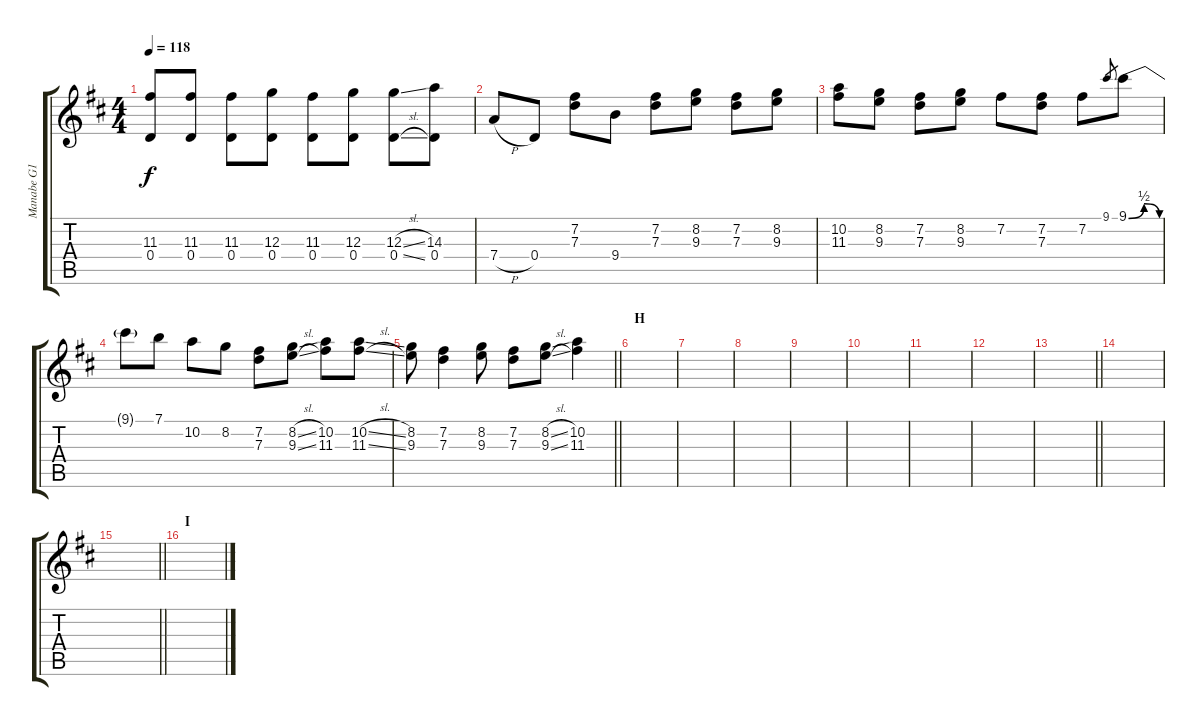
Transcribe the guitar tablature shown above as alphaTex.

\track ("Manabe G1" "Manabe G1") {instrument overdrivenguitar}
\staff {score tabs}
\tuning (E4 B3 G3 D3 A2 E2) {hide}
\ts (4 4)
\tempo 118
\clef g2
\ks d
(11.3{t} 0.4{t}).8{dy f} (11.3 0.4).8 (11.3 0.4).8 (12.3 0.4).8 (11.3 0.4).8 (12.3 0.4).8 (12.3{sl} 0.4{sl}).8 (14.3 0.4).8 |
7.4{h}.8 0.4.8 (7.2 7.3).8 9.4.8 (7.2 7.3).8 (8.2 9.3).8 (7.2 7.3).8 (8.2 9.3).8 |
(10.2 11.3).8 (8.2 9.3).8 (7.2 7.3).8 (8.2 9.3).8 7.2.8 (7.2 7.3).8 7.2.8 9.1.8{gr} 9.1{be (bendrelease 0 0 15 2 15 2 60 0)}.8 |
9.1{t}.8 7.1.8 10.2.8 8.2.8 (7.2 7.3).8 (8.2{sl} 9.3{sl}).8 (10.2 11.3).8 (10.2{sl} 11.3{sl}).8 |
\barLineRight lightlight
(8.2 9.3).8 (7.2 7.3).4 (8.2 9.3).8 (7.2 7.3).8 (8.2{sl} 9.3{sl}).8 (10.2 11.3).4 |
\section ("" "H")
|
|
|
|
|
|
|
\barLineRight lightlight
|
|
\barLineRight lightlight
|
\section ("" "I")
